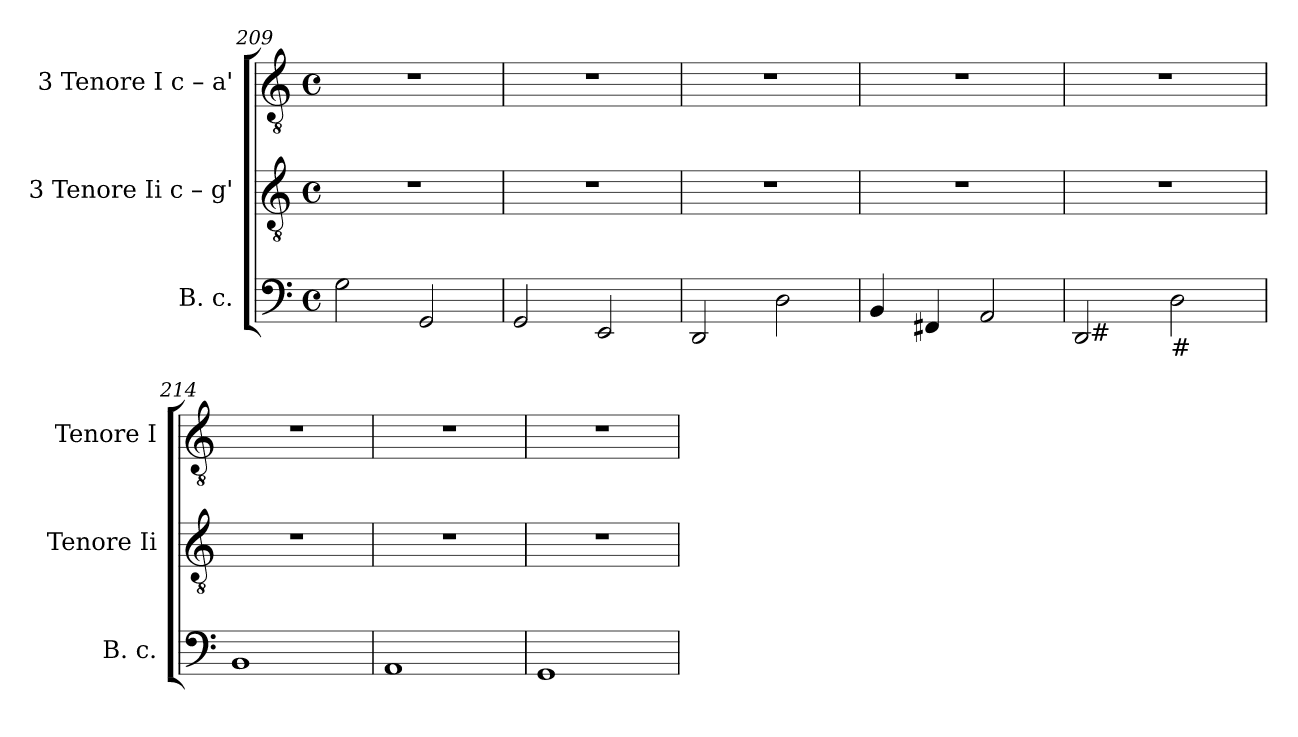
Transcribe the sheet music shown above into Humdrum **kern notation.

**kern	**kern	**kern
*part3	*part2	*part1
*staff3	*staff2	*staff1
*I"B. c.	*I"3 Tenore Ii c – g'	*I"3 Tenore I c – a'
*I'B. c.	*I'Tenore Ii	*I'Tenore I
*clefF4	*clefGv2	*clefGv2
*k[]	*k[]	*k[]
*C:	*C:	*C:
*M4/4	*M4/4	*M4/4
*met(c)	*met(c)	*met(c)
=209	=209	=209
2G\	1r	1r
2GG/	.	.
=210	=210	=210
2GG/	1r	1r
2EE/	.	.
=211	=211	=211
2DD/	1r	1r
2D\	.	.
!!LO:LB:g=z
=212	=212	=212
4BB/	1r	1r
4FF#X/	.	.
2AA/	.	.
=213	=213	=213
*^	*	*
2DD/	32ryy	1r	1r
!	!LO:TX:b:t=#	!	!
.	2ryy	.	.
!LO:TX:b:t=#	!	!	!
2D\	.	.	.
.	4...ryy	.	.
*v	*v	*	*
=214	=214	=214
1BB	1r	1r
=215	=215	=215
1AA	1r	1r
=216	=216	=216
1GG	1r	1r
=	=	=
*-	*-	*-
